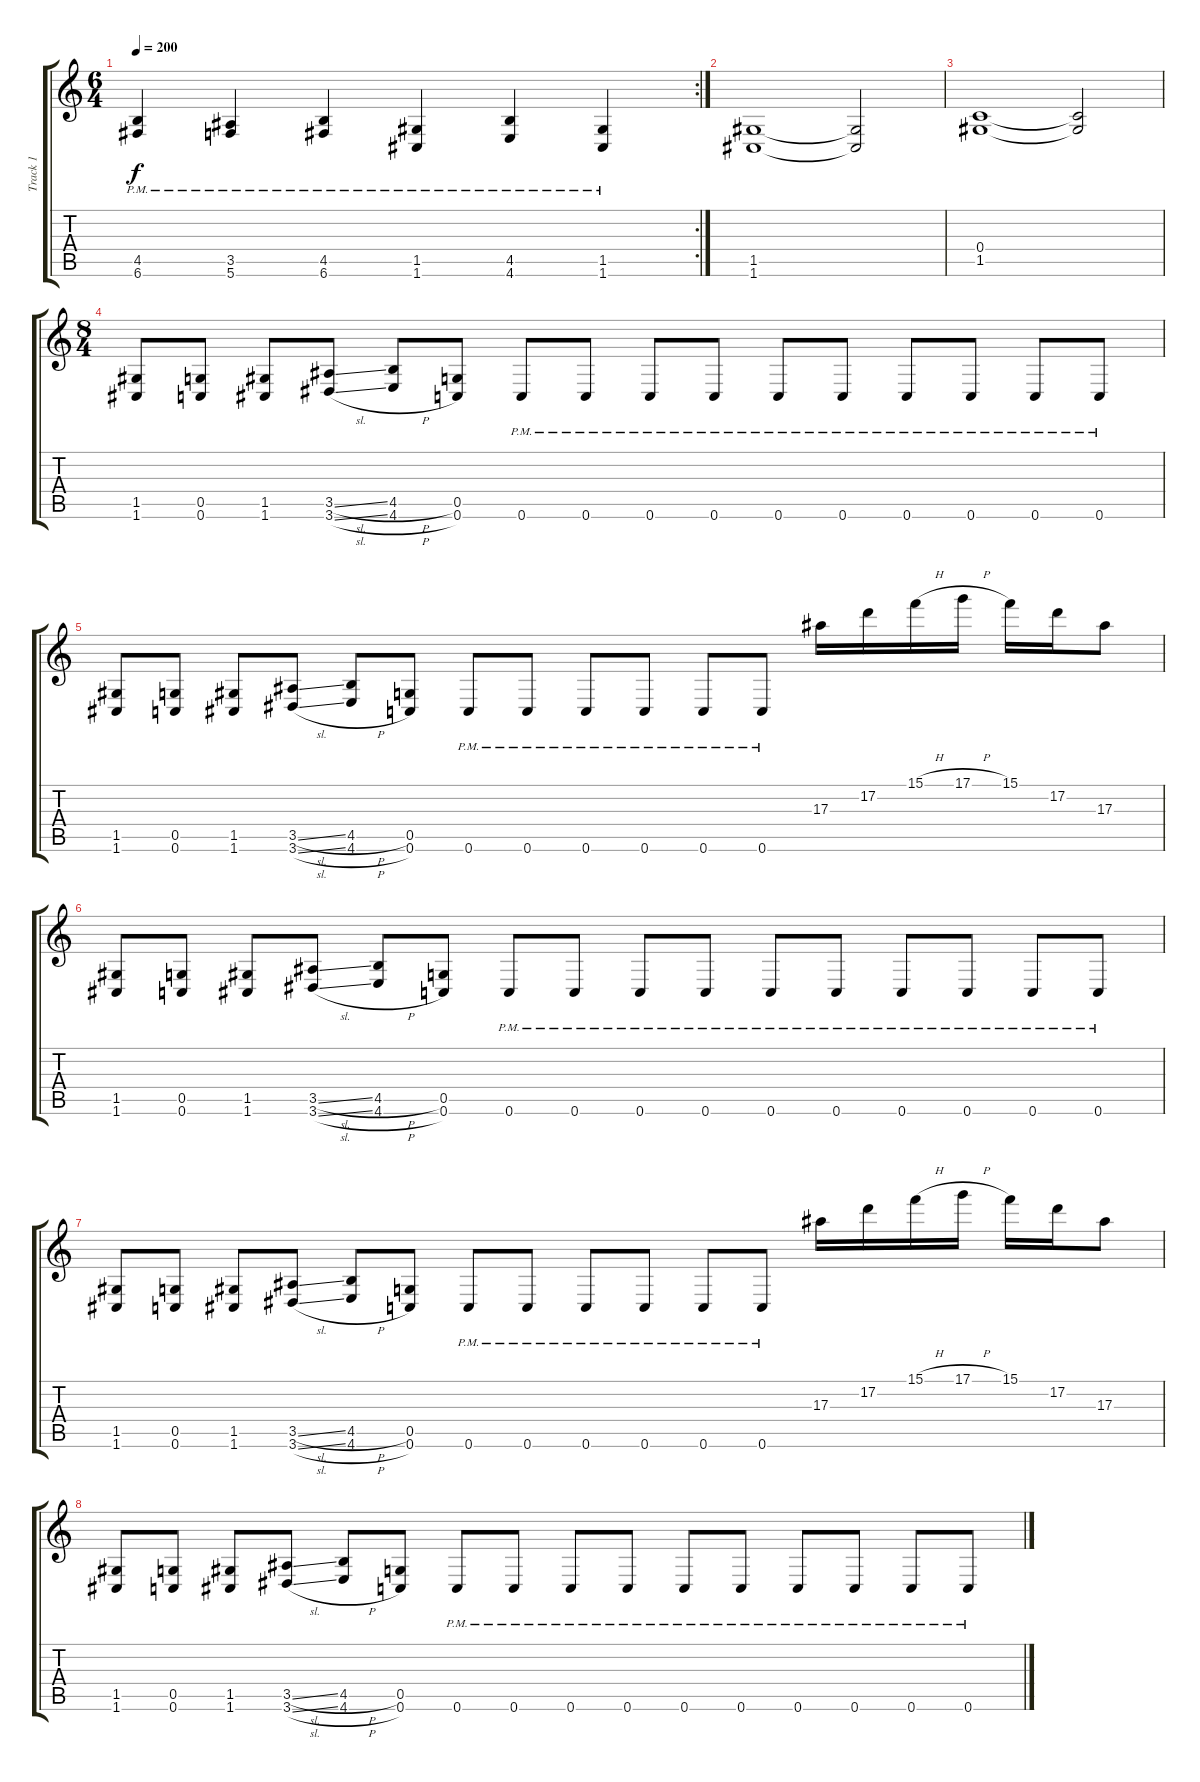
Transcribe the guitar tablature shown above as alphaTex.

\track ("Track 1" "Track 1") {instrument overdrivenguitar}
\staff {score tabs}
\tuning (D4 A3 F3 C3 G2 C2) {hide}
\rc 2
\ts (6 4)
\tempo 200
\clef g2
\ks c
(4.5{pm} 6.6{pm}).4{dy f} (3.5{pm} 5.6{pm}).4 (4.5{pm} 6.6{pm}).4 (1.5{pm} 1.6{pm}).4 (4.5{pm} 4.6{pm}).4 (1.5{pm} 1.6{pm}).4 |
(1.5 1.6).1 (1.5{t} 1.6{t}).2 |
(0.4 1.5).1 (0.4{t} 1.5{t}).2 |
\ts (8 4)
(1.5 1.6).8 (0.5 0.6).8 (1.5 1.6).8 (3.5{sl} 3.6{sl}).8 (4.5{h} 4.6{h}).8 (0.5 0.6).8 0.6{pm}.8 0.6{pm}.8 0.6{pm}.8 0.6{pm}.8 0.6{pm}.8 0.6{pm}.8 0.6{pm}.8 0.6{pm}.8 0.6{pm}.8 0.6{pm}.8 |
(1.5 1.6).8 (0.5 0.6).8 (1.5 1.6).8 (3.5{sl} 3.6{sl}).8 (4.5{h} 4.6{h}).8 (0.5 0.6).8 0.6{pm}.8 0.6{pm}.8 0.6{pm}.8 0.6{pm}.8 0.6{pm}.8 0.6{pm}.8 17.3.16 17.2.16 15.1{h}.16 17.1{h}.16 15.1.16 17.2.16 17.3.8 |
(1.5 1.6).8 (0.5 0.6).8 (1.5 1.6).8 (3.5{sl} 3.6{sl}).8 (4.5{h} 4.6{h}).8 (0.5 0.6).8 0.6{pm}.8 0.6{pm}.8 0.6{pm}.8 0.6{pm}.8 0.6{pm}.8 0.6{pm}.8 0.6{pm}.8 0.6{pm}.8 0.6{pm}.8 0.6{pm}.8 |
(1.5 1.6).8 (0.5 0.6).8 (1.5 1.6).8 (3.5{sl} 3.6{sl}).8 (4.5{h} 4.6{h}).8 (0.5 0.6).8 0.6{pm}.8 0.6{pm}.8 0.6{pm}.8 0.6{pm}.8 0.6{pm}.8 0.6{pm}.8 17.3.16 17.2.16 15.1{h}.16 17.1{h}.16 15.1.16 17.2.16 17.3.8 |
(1.5 1.6).8 (0.5 0.6).8 (1.5 1.6).8 (3.5{sl} 3.6{sl}).8 (4.5{h} 4.6{h}).8 (0.5 0.6).8 0.6{pm}.8 0.6{pm}.8 0.6{pm}.8 0.6{pm}.8 0.6{pm}.8 0.6{pm}.8 0.6{pm}.8 0.6{pm}.8 0.6{pm}.8 0.6{pm}.8
